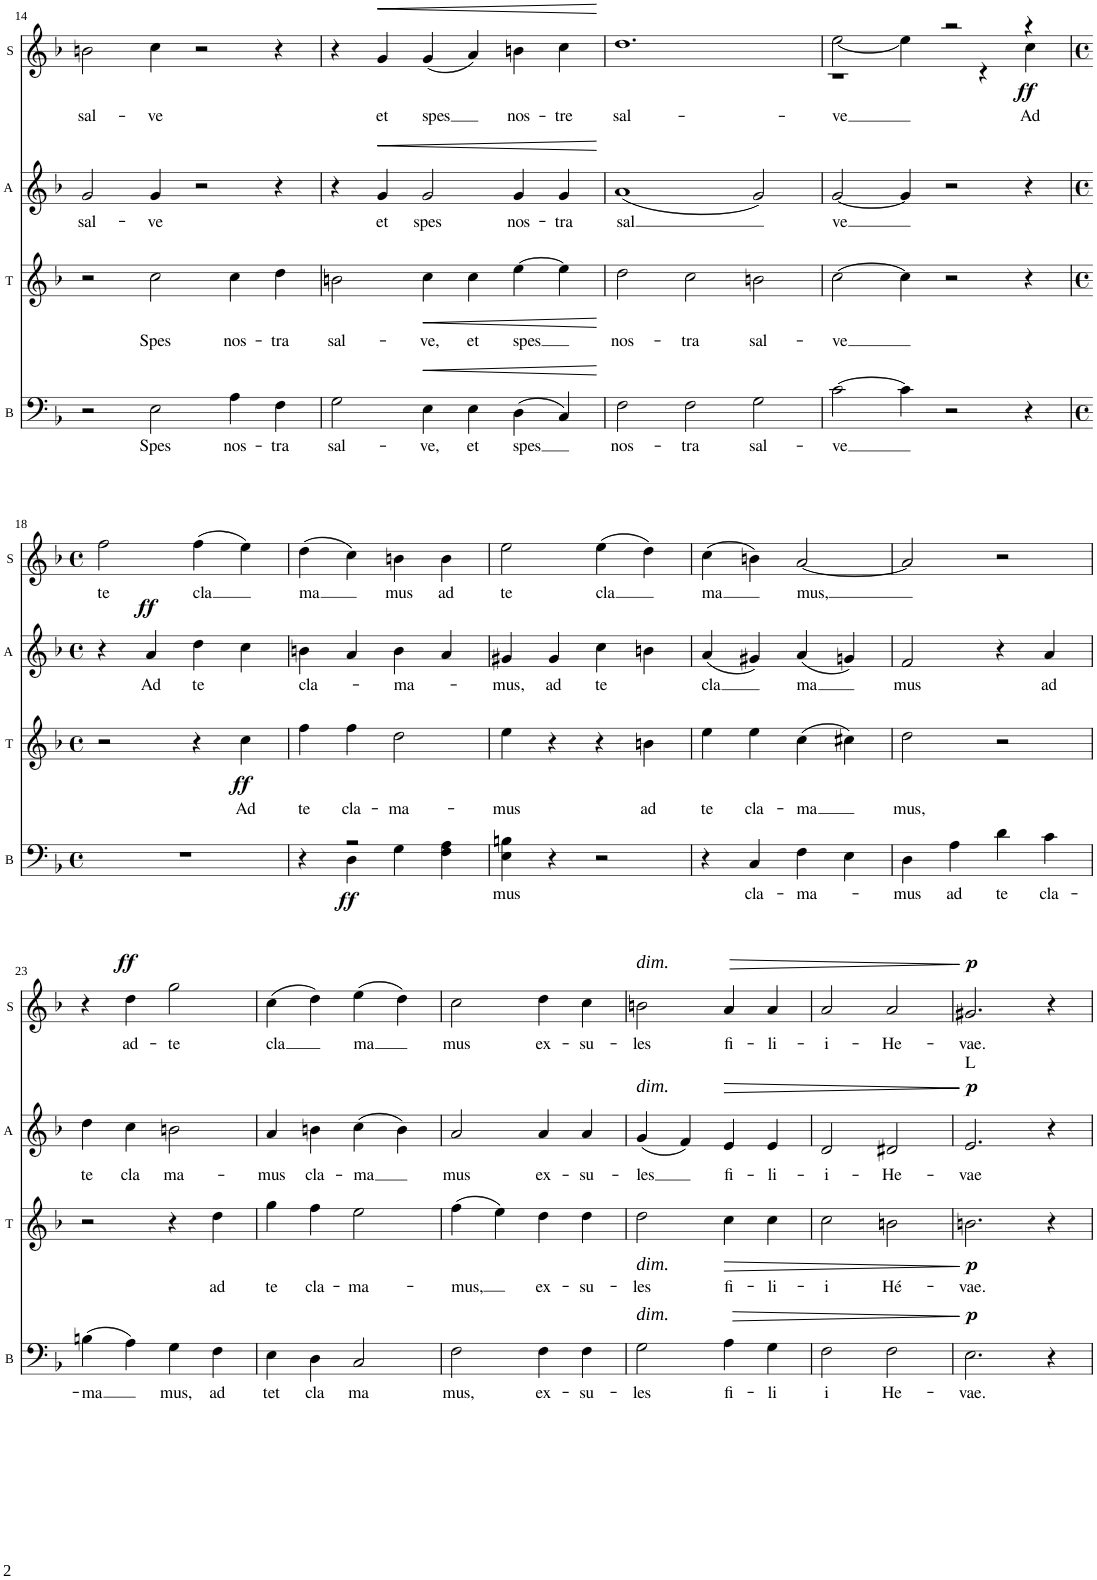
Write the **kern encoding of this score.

**kern	**text	**dynam	**kern	**text	**dynam	**kern	**text	**dynam	**kern	**text	**text	**dynam
*part4	*part4	*part4	*part3	*part3	*part3	*part2	*part2	*part2	*part1	*part1	*part1	*part1
*staff4	*staff4	*staff4	*staff3	*staff3	*staff3	*staff2	*staff2	*staff2	*staff1	*staff1	*staff1	*staff1
*I"Basse	*	*	*I"Tenor	*	*	*I"Alto	*	*	*I"Soprano	*	*	*
*I'B	*	*	*I'T	*	*	*I'A	*	*	*I'S	*	*	*
!!LO:PB:g=z
*clefF4	*	*	*clefG2	*	*	*clefG2	*	*	*clefG2	*	*	*
*Trd7c12	*	*	*	*	*	*	*	*	*	*	*	*
*k[b-]	*	*	*k[b-]	*	*	*k[b-]	*	*	*k[b-]	*	*	*
*F:	*	*	*F:	*	*	*F:	*	*	*F:	*	*	*
*M3/2	*	*	*M3/2	*	*	*M3/2	*	*	*M3/2	*	*	*
=14	=14	=14	=14	=14	=14	=14	=14	=14	=14	=14	=14	=14
!	!	!	!	!	!	!	!LO:LY:b	!	!	!LO:LY:b	!	!
2r	.	.	2r	.	.	2g/	sal-	.	2bn\	sal-	.	.
!	!LO:LY:b	!	!	!LO:LY:b	!	!	!LO:LY:b	!	!	!LO:LY:b	!	!
2E\	Spes	.	2cc\	Spes	.	4g/	-ve	.	4cc\	-ve	.	.
.	.	.	.	.	.	2r	.	.	2r	.	.	.
!	!LO:LY:b	!	!	!LO:LY:b	!	!	!	!	!	!	!	!
4A\	nos-	.	4cc\	nos-	.	.	.	.	.	.	.	.
!	!LO:LY:b	!	!	!LO:LY:b	!	!	!	!	!	!	!	!
4F\	-tra	.	4dd\	-tra	.	4r	.	.	4r	.	.	.
=15	=15	=15	=15	=15	=15	=15	=15	=15	=15	=15	=15	=15
!	!LO:LY:b	!	!	!LO:LY:b	!	!	!	!	!	!	!	!
2G\	sal-	.	2bn\	sal-	.	4r	.	.	4r	.	.	.
!	!	!	!	!	!	!	!LO:LY:b	!LO:HP:b	!	!LO:LY:b	!	!LO:HP:b
.	.	.	.	.	.	4g/	et	<	4g/	et	.	<
!	!LO:LY:b	!LO:HP:b	!	!LO:LY:b	!LO:HP:b	!	!LO:LY:b	!	!	!LO:LY:b	!	!
4E\	-ve,	<	4cc\	-ve,	<	2g/	spes	.	(4g/	spes	.	.
!	!LO:LY:b	!	!	!LO:LY:b	!	!	!	!	!	!	!	!
4E\	et	.	4cc\	et	.	.	.	.	4a/)	.	.	.
!	!LO:LY:b	!	!	!LO:LY:b	!	!	!LO:LY:b	!	!	!LO:LY:b	!	!
(4D\	spes	.	[4ee\	spes	.	4g/	nos-	.	4bn\	nos-	.	.
!	!	!	!	!	!	!	!LO:LY:b	!	!	!LO:LY:b	!	!
4C/)	.	.	4ee\]	.	.	4g/	-tra	.	4cc\	-tre	.	.
=16	=16	=16	=16	=16	=16	=16	=16	=16	=16	=16	=16	=16
!	!LO:LY:b	!	!	!LO:LY:b	!	!	!LO:LY:b	!	!	!LO:LY:b	!	!
2F\	nos-	.	2dd\	nos-	.	(1a	sal	.	1.dd	sal-	.	.
!	!LO:LY:b	!	!	!LO:LY:b	!	!	!	!	!	!	!	!
2F\	-tra	.	2cc\	-tra	.	.	.	.	.	.	.	.
!	!LO:LY:b	!	!	!LO:LY:b	!	!	!	!	!	!	!	!
2G\	sal-	.	2bn\	sal-	.	2g/)	.	.	.	.	.	.
=17	=17	=17	=17	=17	=17	=17	=17	=17	=17	=17	=17	=17
!	!LO:LY:b	!	!	!LO:LY:b	!	!	!LO:LY:b	!	!	!LO:LY:b	!	!
*	*	*	*	*	*	*	*	*	*^	*	*	*
[2c\	-ve	.	[2cc\	-ve	.	[2g/	ve	.	[2ee\	1r	-ve	.	.
4c\]	.	.	4cc\]	.	.	4g/]	.	.	4ee\]	.	.	.	.
2r	.	.	2r	.	.	2r	.	.	2r	.	.	.	.
.	.	.	.	.	.	.	.	.	.	4r	.	.	.
!	!	!	!	!	!	!	!	!	!	!	!LO:LY:b	!	!LO:DY:b
4r	.	.	4r	.	.	4r	.	.	4r	4cc\	Ad	.	ff
*	*	*	*	*	*	*	*	*	*v	*v	*	*	*
!!LO:LB:g=z
=18	=18	=18	=18	=18	=18	=18	=18	=18	=18	=18	=18	=18
*M4/4	*	*	*M4/4	*	*	*M4/4	*	*	*M4/4	*	*	*
*met(c)	*	*	*met(c)	*	*	*met(c)	*	*	*met(c)	*	*	*
*	*	*	*	*	*	*	*	*	*^	*	*	*
!	!	!	!	!	!	!	!	!	!	!	!LO:LY:b	!	!
*	*	*	*	*	*	*	*	*	*v	*v	*	*	*
1r	.	.	2r	.	.	4r	.	.	2ff\	te	.	.
!	!	!	!	!	!	!	!LO:LY:b	!LO:DY:a	!	!	!	!
.	.	.	.	.	.	4a/	Ad	ff	.	.	.	.
!	!	!	!	!	!	!	!LO:LY:b	!	!	!LO:LY:b	!	!
.	.	.	4r	.	.	4dd\	te	.	(4ff\	-cla	.	.
!	!	!	!	!LO:LY:b	!LO:DY:b	!	!	!	!	!	!	!
.	.	.	4cc\	Ad	ff	4cc\	.	.	4ee\)	.	.	.
=19	=19	=19	=19	=19	=19	=19	=19	=19	=19	=19	=19	=19
*^	*	*	*	*	*	*	*	*	*	*	*	*
!	!	!	!	!	!LO:LY:b	!	!	!LO:LY:b	!	!	!LO:LY:b	!	!
4r	4ryy	.	.	4ff\	te	.	4bn\	cla-	.	(4dd\	-ma	.	.
!	!	!	!LO:DY:b	!	!LO:LY:b	!	!	!	!	!	!	!	!
2r	4D\	.	ff	4ff\	cla-	.	4a/	.	.	4cc\)	.	.	.
!	!	!	!	!	!LO:LY:b	!	!	!LO:LY:b	!	!	!LO:LY:b	!	!
.	4G\	.	.	2dd\	-ma-	.	4b\	-ma-	.	4bn\	mus	.	.
!	!	!	!	!	!	!	!	!	!	!	!LO:LY:b	!	!
4ryy	4F\ 4A\	.	.	.	.	.	4a/	.	.	4b\	ad	.	.
=20	=20	=20	=20	=20	=20	=20	=20	=20	=20	=20	=20	=20	=20
!	!	!LO:LY:b	!	!	!LO:LY:b	!	!	!LO:LY:b	!	!	!LO:LY:b	!	!
*v	*v	*	*	*	*	*	*	*	*	*	*	*	*
4E\ 4Bn\	mus	.	4ee\	-mus	.	4g#X/	-mus,	.	2ee\	te	.	.
!	!	!	!	!	!	!	!LO:LY:b	!	!	!	!	!
4r	.	.	4r	.	.	4g#/	ad	.	.	.	.	.
!	!	!	!	!	!	!	!LO:LY:b	!	!	!LO:LY:b	!	!
2r	.	.	4r	.	.	4cc\	te	.	(4ee\	-cla	.	.
!	!	!	!	!LO:LY:b	!	!	!	!	!	!	!	!
.	.	.	4bn\	ad	.	4bn\	.	.	4dd\)	.	.	.
=21	=21	=21	=21	=21	=21	=21	=21	=21	=21	=21	=21	=21
!	!	!	!	!LO:LY:b	!	!	!LO:LY:b	!	!	!LO:LY:b	!	!
4r	.	.	4ee\	te	.	(4a/	-cla	.	(4cc\	-ma	.	.
!	!LO:LY:b	!	!	!LO:LY:b	!	!	!	!	!	!	!	!
4C/	cla-	.	4ee\	cla-	.	4g#X/)	.	.	4bn\)	.	.	.
!	!LO:LY:b	!	!	!LO:LY:b	!	!	!LO:LY:b	!	!	!LO:LY:b	!	!
4F\	-ma-	.	(4cc\	-ma	.	(4a/	-ma	.	[<2a/	mus,	.	.
4E\	.	.	4cc#X\)	.	.	4gn/)	.	.	.	.	.	.
=22	=22	=22	=22	=22	=22	=22	=22	=22	=22	=22	=22	=22
!	!LO:LY:b	!	!	!LO:LY:b	!	!	!LO:LY:b	!	!	!	!	!
4D\	-mus	.	2dd\	mus,	.	2f/	mus	.	2a/]	.	.	.
!	!LO:LY:b	!	!	!	!	!	!	!	!	!	!	!
4A\	ad	.	.	.	.	.	.	.	.	.	.	.
!	!LO:LY:b	!	!	!	!	!	!	!	!	!	!	!
4d\	te	.	2r	.	.	4r	.	.	2r	.	.	.
!	!LO:LY:b	!	!	!	!	!	!LO:LY:b	!	!	!	!	!
4c\	cla-	.	.	.	.	4a/	ad	.	.	.	.	.
!!LO:LB:g=z
=23	=23	=23	=23	=23	=23	=23	=23	=23	=23	=23	=23	=23
!	!LO:LY:b	!	!	!	!	!	!LO:LY:b	!	!	!	!	!
(4Bn\	ma	.	2r	.	.	4dd\	te	.	4r	.	.	.
!	!	!	!	!	!	!	!LO:LY:b	!	!	!LO:LY:b	!	!LO:DY:a
4A\)	.	.	.	.	.	4cc\	cla	.	4dd\	ad-	.	ff
!	!LO:LY:b	!	!	!	!	!	!LO:LY:b	!	!	!LO:LY:b	!	!
4G\	mus,	.	4r	.	.	2bn\	ma-	.	2gg\	-te	.	.
!	!LO:LY:b	!	!	!LO:LY:b	!	!	!	!	!	!	!	!
4F\	ad	.	4dd\	ad	.	.	.	.	.	.	.	.
=24	=24	=24	=24	=24	=24	=24	=24	=24	=24	=24	=24	=24
!	!LO:LY:b	!	!	!LO:LY:b	!	!	!LO:LY:b	!	!	!LO:LY:b	!	!
4E\	tet	.	4gg\	te	.	4a/	-mus	.	(4cc\	-cla	.	.
!	!LO:LY:b	!	!	!LO:LY:b	!	!	!LO:LY:b	!	!	!	!	!
4D\	cla	.	4ff\	cla-	.	4bn\	cla-	.	4dd\)	.	.	.
!	!LO:LY:b	!	!	!LO:LY:b	!	!	!LO:LY:b	!	!	!LO:LY:b	!	!
2C/	ma	.	2ee\	-ma-	.	(4cc\	-ma	.	(4ee\	-ma	.	.
.	.	.	.	.	.	4b\)	.	.	4dd\)	.	.	.
=25	=25	=25	=25	=25	=25	=25	=25	=25	=25	=25	=25	=25
!	!LO:LY:b	!	!	!LO:LY:b	!	!	!LO:LY:b	!	!	!LO:LY:b	!	!
2F\	mus,	.	(4ff\	-mus,	.	2a/	mus	.	2cc\	mus	.	.
.	.	.	4ee\)	.	.	.	.	.	.	.	.	.
!	!LO:LY:b	!	!	!LO:LY:b	!	!	!LO:LY:b	!	!	!LO:LY:b	!	!
4F\	ex-	.	4dd\	ex-	.	4a/	ex-	.	4dd\	ex-	.	.
!	!LO:LY:b	!	!	!LO:LY:b	!	!	!LO:LY:b	!	!	!LO:LY:b	!	!
4F\	-su-	.	4dd\	-su-	.	4a/	-su-	.	4cc\	-su-	.	.
=26	=26	=26	=26	=26	=26	=26	=26	=26	=26	=26	=26	=26
!	!	!	!	!	!	!	!	!	!LO:TX:a:i:t=dim.	!	!	!
!	!	!	!	!	!	!LO:TX:a:i:t=dim.	!	!	!	!	!	!
!	!	!	!LO:TX:b:i:t=dim.	!	!	!	!	!	!	!	!	!
!LO:TX:a:i:t=dim.	!	!	!	!	!	!	!	!	!	!	!	!
!	!LO:LY:b	!	!	!LO:LY:b	!	!	!LO:LY:b	!	!	!LO:LY:b	!	!
2G\	-les	.	2dd\	-les	.	(4g/	-les	.	2bn\	-les	.	.
.	.	.	.	.	.	4f/)	.	.	.	.	.	.
!	!LO:LY:b	!	!	!LO:LY:b	!	!	!LO:LY:b	!	!	!LO:LY:b	!	!
4A\	fi-	.	4cc\	fi-	.	4e/	fi-	.	4a/	fi-	.	.
!	!LO:LY:b	!	!	!LO:LY:b	!	!	!LO:LY:b	!	!	!LO:LY:b	!	!
4G\	-li	.	4cc\	-li-	.	4e/	-li-	.	4a/	-li-	.	.
=27	=27	=27	=27	=27	=27	=27	=27	=27	=27	=27	=27	=27
!	!LO:LY:b	!	!	!LO:LY:b	!	!	!LO:LY:b	!	!	!LO:LY:b	!	!
2F\	i	.	2cc\	-i	.	2d/	-i-	.	2a/	-i-	.	.
!	!LO:LY:b	!	!	!LO:LY:b	!	!	!LO:LY:b	!	!	!LO:LY:b	!	!
2F\	He-	.	2bn\	Hé-	.	2d#X/	-He-	.	2a/	-He-	.	.
.	.	[	.	.	[	.	.	[	.	.	.	[
=28	=28	=28	=28	=28	=28	=28	=28	=28	=28	=28	=28	=28
!	!LO:LY:b	!LO:DY:a	!	!LO:LY:b	!LO:DY:b	!	!LO:LY:b	!LO:DY:a	!	!LO:LY:b	!LO:LY:b	!LO:DY:a
2.E\	-vae.	p	2.bn\	-vae.	p	2.e/	-vae	p	2.g#X/	-vae.	L	p
4r	.	.	4r	.	.	4r	.	.	4r	.	.	.
=	=	=	=	=	=	=	=	=	=	=	=	=
*-	*-	*-	*-	*-	*-	*-	*-	*-	*-	*-	*-	*-
